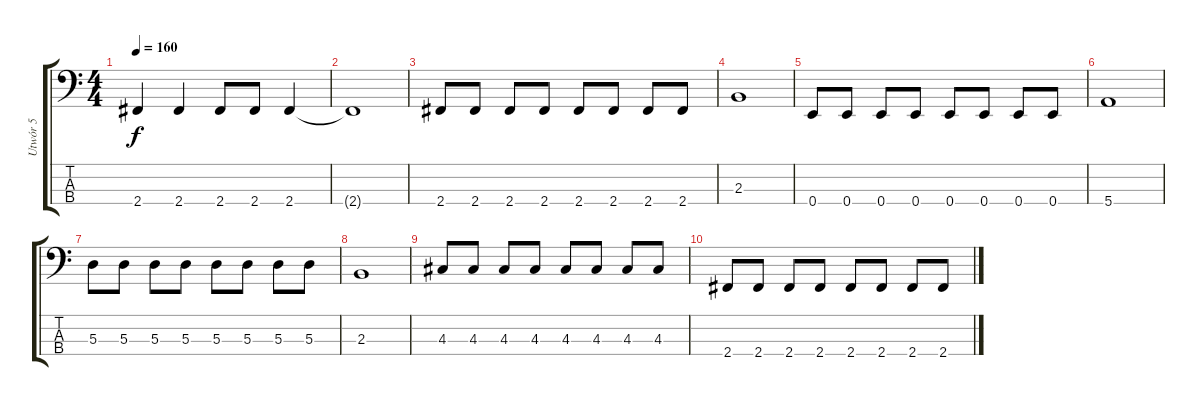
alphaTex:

\track ("Utwór 5" "Utwór 5") {instrument electricbassfinger}
\staff {score tabs}
\tuning (G2 D2 A1 E1) {hide}
\ts (4 4)
\tempo 160
\clef f4
\ks c
2.4.4{dy f} 2.4.4 2.4.8 2.4.8 2.4.4 |
2.4{t}.1 |
2.4.8 2.4.8 2.4.8 2.4.8 2.4.8 2.4.8 2.4.8 2.4.8 |
2.3.1 |
0.4.8 0.4.8 0.4.8 0.4.8 0.4.8 0.4.8 0.4.8 0.4.8 |
5.4.1 |
5.3.8 5.3.8 5.3.8 5.3.8 5.3.8 5.3.8 5.3.8 5.3.8 |
2.3.1 |
4.3.8 4.3.8 4.3.8 4.3.8 4.3.8 4.3.8 4.3.8 4.3.8 |
2.4.8 2.4.8 2.4.8 2.4.8 2.4.8 2.4.8 2.4.8 2.4.8
